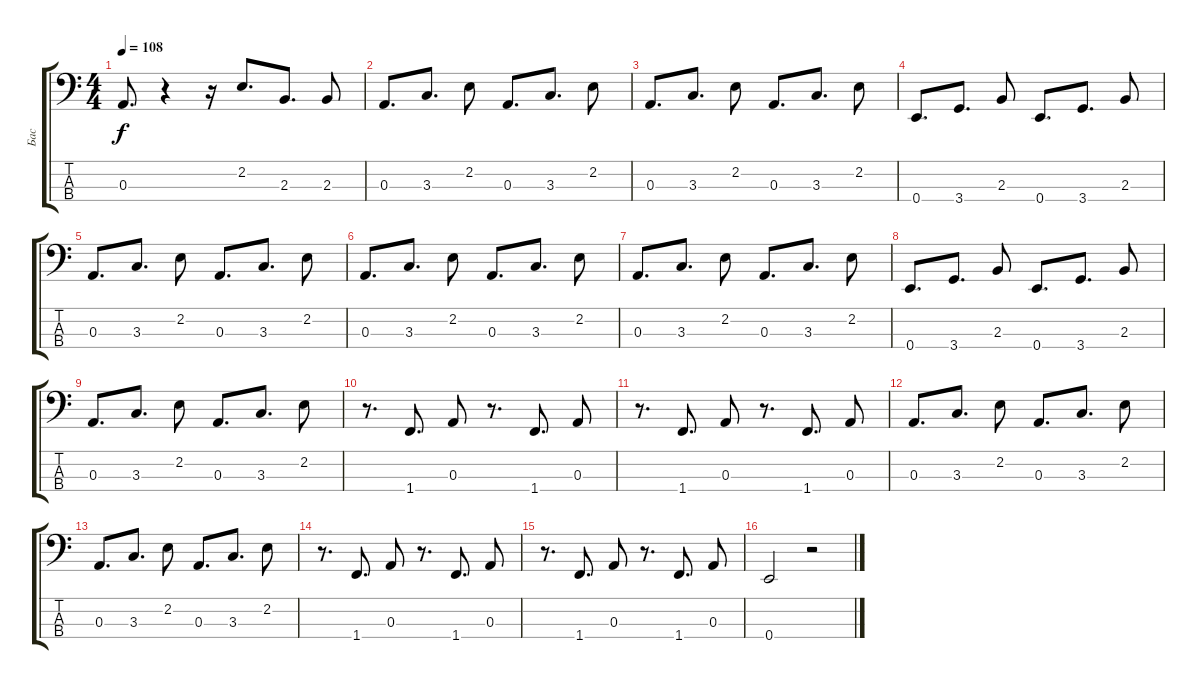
\track ("Бас" "Бас") {instrument electricbassfinger}
\staff {score tabs}
\tuning (G2 D2 A1 E1) {hide}
\ts (4 4)
\tempo 108
\clef f4
\ks c
0.3.8{d dy f} r.4 r.16 2.2.8{d} 2.3.8{d} 2.3.8 |
0.3.8{d} 3.3.8{d} 2.2.8 0.3.8{d} 3.3.8{d} 2.2.8 |
0.3.8{d} 3.3.8{d} 2.2.8 0.3.8{d} 3.3.8{d} 2.2.8 |
0.4.8{d} 3.4.8{d} 2.3.8 0.4.8{d} 3.4.8{d} 2.3.8 |
0.3.8{d} 3.3.8{d} 2.2.8 0.3.8{d} 3.3.8{d} 2.2.8 |
0.3.8{d} 3.3.8{d} 2.2.8 0.3.8{d} 3.3.8{d} 2.2.8 |
0.3.8{d} 3.3.8{d} 2.2.8 0.3.8{d} 3.3.8{d} 2.2.8 |
0.4.8{d} 3.4.8{d} 2.3.8 0.4.8{d} 3.4.8{d} 2.3.8 |
0.3.8{d} 3.3.8{d} 2.2.8 0.3.8{d} 3.3.8{d} 2.2.8 |
r.8{d} 1.4.8{d} 0.3.8 r.8{d} 1.4.8{d} 0.3.8 |
r.8{d} 1.4.8{d} 0.3.8 r.8{d} 1.4.8{d} 0.3.8 |
0.3.8{d} 3.3.8{d} 2.2.8 0.3.8{d} 3.3.8{d} 2.2.8 |
0.3.8{d} 3.3.8{d} 2.2.8 0.3.8{d} 3.3.8{d} 2.2.8 |
r.8{d} 1.4.8{d} 0.3.8 r.8{d} 1.4.8{d} 0.3.8 |
r.8{d} 1.4.8{d} 0.3.8 r.8{d} 1.4.8{d} 0.3.8 |
0.4.2 r.2
